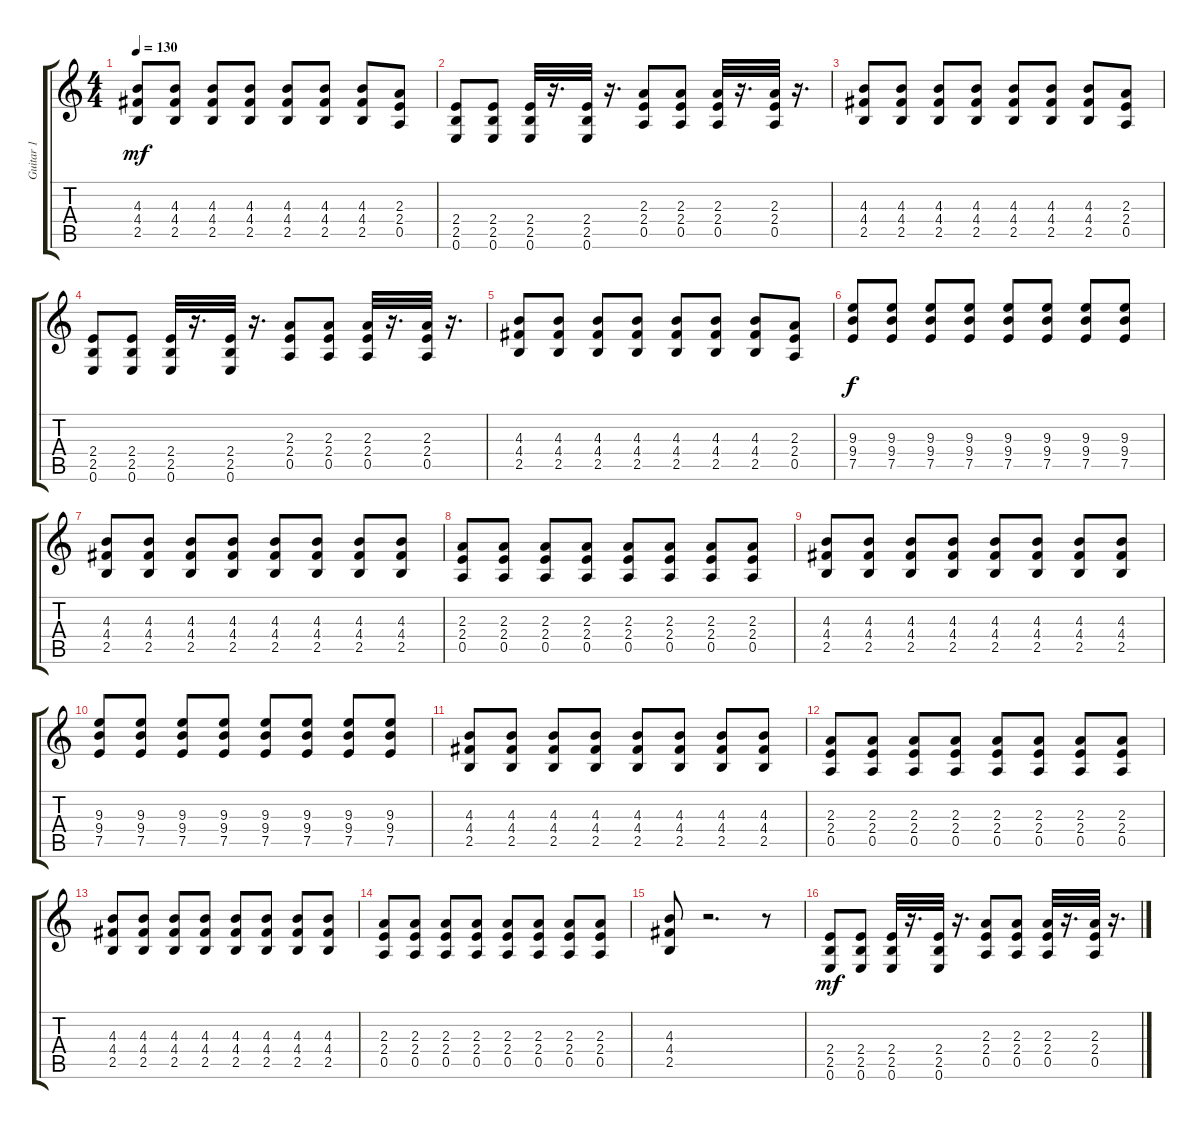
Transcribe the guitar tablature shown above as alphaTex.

\track ("Guitar 1" "Guitar 1") {instrument distortionguitar}
\staff {score tabs}
\tuning (E4 B3 G3 D3 A2 E2) {hide}
\ts (4 4)
\tempo 130
\clef g2
\ks c
(4.3 4.4 2.5).8{dy mf} (4.3 4.4 2.5).8 (4.3 4.4 2.5).8 (4.3 4.4 2.5).8 (4.3 4.4 2.5).8 (4.3 4.4 2.5).8 (4.3 4.4 2.5).8 (2.3 2.4 0.5).8 |
(2.4 2.5 0.6).8 (2.4 2.5 0.6).8 (2.4 2.5 0.6).32 r.16{d} (2.4 2.5 0.6).32 r.16{d} (2.3 2.4 0.5).8 (2.3 2.4 0.5).8 (2.3 2.4 0.5).32 r.16{d} (2.3 2.4 0.5).32 r.16{d} |
(4.3 4.4 2.5).8 (4.3 4.4 2.5).8 (4.3 4.4 2.5).8 (4.3 4.4 2.5).8 (4.3 4.4 2.5).8 (4.3 4.4 2.5).8 (4.3 4.4 2.5).8 (2.3 2.4 0.5).8 |
(2.4 2.5 0.6).8 (2.4 2.5 0.6).8 (2.4 2.5 0.6).32 r.16{d} (2.4 2.5 0.6).32 r.16{d} (2.3 2.4 0.5).8 (2.3 2.4 0.5).8 (2.3 2.4 0.5).32 r.16{d} (2.3 2.4 0.5).32 r.16{d} |
(4.3 4.4 2.5).8 (4.3 4.4 2.5).8 (4.3 4.4 2.5).8 (4.3 4.4 2.5).8 (4.3 4.4 2.5).8 (4.3 4.4 2.5).8 (4.3 4.4 2.5).8 (2.3 2.4 0.5).8 |
(9.3 9.4 7.5).8{dy f} (9.3 9.4 7.5).8 (9.3 9.4 7.5).8 (9.3 9.4 7.5).8 (9.3 9.4 7.5).8 (9.3 9.4 7.5).8 (9.3 9.4 7.5).8 (9.3 9.4 7.5).8 |
(4.3 4.4 2.5).8 (4.3 4.4 2.5).8 (4.3 4.4 2.5).8 (4.3 4.4 2.5).8 (4.3 4.4 2.5).8 (4.3 4.4 2.5).8 (4.3 4.4 2.5).8 (4.3 4.4 2.5).8 |
(2.3 2.4 0.5).8 (2.3 2.4 0.5).8 (2.3 2.4 0.5).8 (2.3 2.4 0.5).8 (2.3 2.4 0.5).8 (2.3 2.4 0.5).8 (2.3 2.4 0.5).8 (2.3 2.4 0.5).8 |
(4.3 4.4 2.5).8 (4.3 4.4 2.5).8 (4.3 4.4 2.5).8 (4.3 4.4 2.5).8 (4.3 4.4 2.5).8 (4.3 4.4 2.5).8 (4.3 4.4 2.5).8 (4.3 4.4 2.5).8 |
(9.3 9.4 7.5).8 (9.3 9.4 7.5).8 (9.3 9.4 7.5).8 (9.3 9.4 7.5).8 (9.3 9.4 7.5).8 (9.3 9.4 7.5).8 (9.3 9.4 7.5).8 (9.3 9.4 7.5).8 |
(4.3 4.4 2.5).8 (4.3 4.4 2.5).8 (4.3 4.4 2.5).8 (4.3 4.4 2.5).8 (4.3 4.4 2.5).8 (4.3 4.4 2.5).8 (4.3 4.4 2.5).8 (4.3 4.4 2.5).8 |
(2.3 2.4 0.5).8 (2.3 2.4 0.5).8 (2.3 2.4 0.5).8 (2.3 2.4 0.5).8 (2.3 2.4 0.5).8 (2.3 2.4 0.5).8 (2.3 2.4 0.5).8 (2.3 2.4 0.5).8 |
(4.3 4.4 2.5).8 (4.3 4.4 2.5).8 (4.3 4.4 2.5).8 (4.3 4.4 2.5).8 (4.3 4.4 2.5).8 (4.3 4.4 2.5).8 (4.3 4.4 2.5).8 (4.3 4.4 2.5).8 |
(2.3 2.4 0.5).8 (2.3 2.4 0.5).8 (2.3 2.4 0.5).8 (2.3 2.4 0.5).8 (2.3 2.4 0.5).8 (2.3 2.4 0.5).8 (2.3 2.4 0.5).8 (2.3 2.4 0.5).8 |
(4.3 4.4 2.5).8 r.2{d} r.8 |
(2.4 2.5 0.6).8{dy mf} (2.4 2.5 0.6).8 (2.4 2.5 0.6).32 r.16{d} (2.4 2.5 0.6).32 r.16{d} (2.3 2.4 0.5).8 (2.3 2.4 0.5).8 (2.3 2.4 0.5).32 r.16{d} (2.3 2.4 0.5).32 r.16{d}
